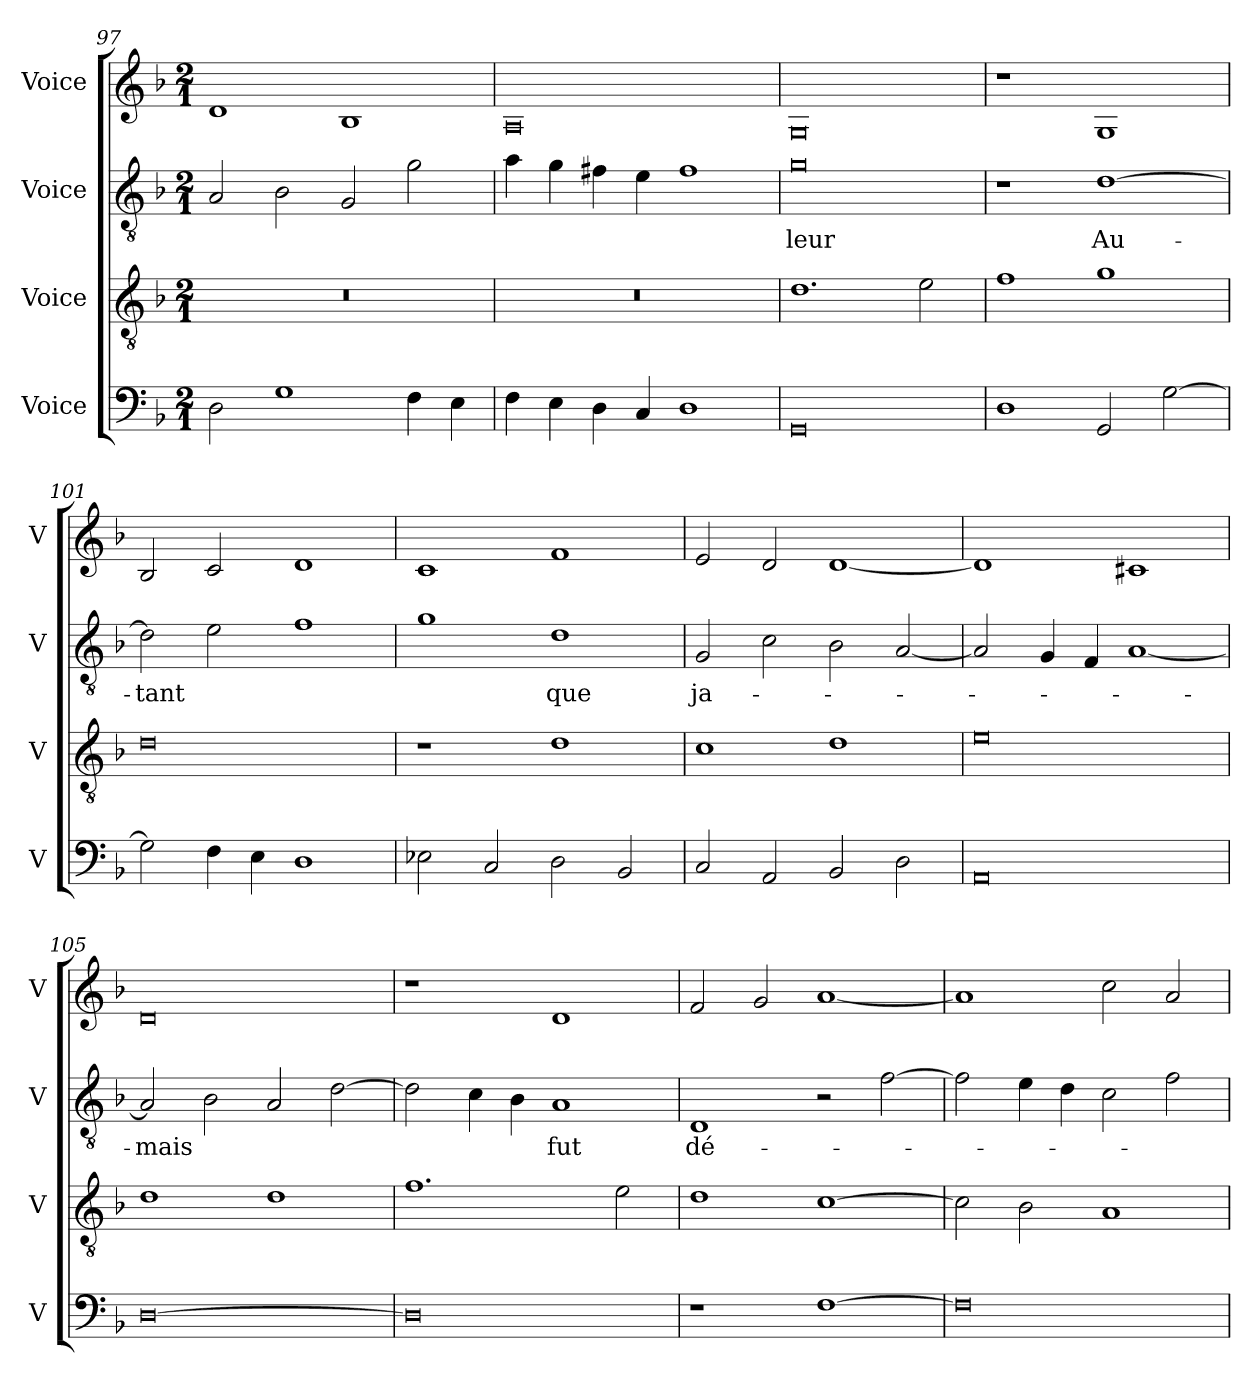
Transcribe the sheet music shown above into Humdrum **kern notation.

**kern	**kern	**kern	**text	**kern
*part4	*part3	*part2	*part2	*part1
*staff4	*staff3	*staff2	*staff2	*staff1
*I"Voice	*I"Voice	*I"Voice	*	*I"Voice
*I'V	*I'V	*I'V	*	*I'V
*clefF4	*clefGv2	*clefGv2	*	*clefG2
*k[b-]	*k[b-]	*k[b-]	*	*k[b-]
*M2/1	*M2/1	*M2/1	*	*M2/1
=97	=97	=97	=97	=97
2D\	0r	2A/	.	1d
1G	.	2B-\	.	.
.	.	2G/	.	1B-
4F\	.	2g\	.	.
4E\	.	.	.	.
=98	=98	=98	=98	=98
4F\	0r	4a\	.	0A
4E\	.	4g\	.	.
4D\	.	4f#X\	.	.
4C/	.	4e\	.	.
1D	.	1f#	.	.
!!LO:PB:g=z
=99	=99	=99	=99	=99
!	!	!	!LO:LY:b	!
0GG	1.d	0g	-leur	0G
.	2e\	.	.	.
=100	=100	=100	=100	=100
1D	1f	1r	.	1r
!	!	!	!LO:LY:b	!
2GG/	1g	[1d	Au-	1G
[2G\	.	.	.	.
=101	=101	=101	=101	=101
!	!	!	!LO:LY:b	!
2G\]	0d	2d\]	-tant	2B-/
4F\	.	2e\	.	2c/
4E\	.	.	.	.
1D	.	1f	.	1d
=102	=102	=102	=102	=102
2E-X\	1r	1g	.	1c
2C/	.	.	.	.
!	!	!	!LO:LY:b	!
2D\	1d	1d	que	1f
2BB-/	.	.	.	.
!!LO:LB:g=z
=103	=103	=103	=103	=103
!	!	!	!LO:LY:b	!
2C/	1c	2G/	ja-	2e/
2AA/	.	2c\	.	2d/
2BB-/	1d	2B-\	.	[1d
2D\	.	[2A/	.	.
=104	=104	=104	=104	=104
0AA	0e	2A/]	.	1d]
.	.	4G/	.	.
.	.	4F/	.	.
.	.	[1A	.	1c#X
=105	=105	=105	=105	=105
!	!	!	!LO:LY:b	!
[0D	1d	2A/]	-mais	0d
.	.	2B-\	.	.
.	1d	2A/	.	.
.	.	[2d\	.	.
=106	=106	=106	=106	=106
0D]	1.f	2d\]	.	1r
.	.	4c\	.	.
.	.	4B-\	.	.
!	!	!	!LO:LY:b	!
.	.	1A	fut	1d
.	2e\	.	.	.
!!LO:LB:g=z
=107	=107	=107	=107	=107
!	!	!	!LO:LY:b	!
1r	1d	1D	d&eacute;-	2f/
.	.	.	.	2g/
!	!	!	!LO:LY:b	!
[1F	[1c	2r	-es-	[1a
.	.	[2f\	.	.
=108	=108	=108	=108	=108
0F]	2c\]	2f\]	.	1a]
.	2B-\	4e\	.	.
.	.	4d\	.	.
.	1A	2c\	.	2cc\
.	.	2f\	.	2a/
=	=	=	=	=
*-	*-	*-	*-	*-
